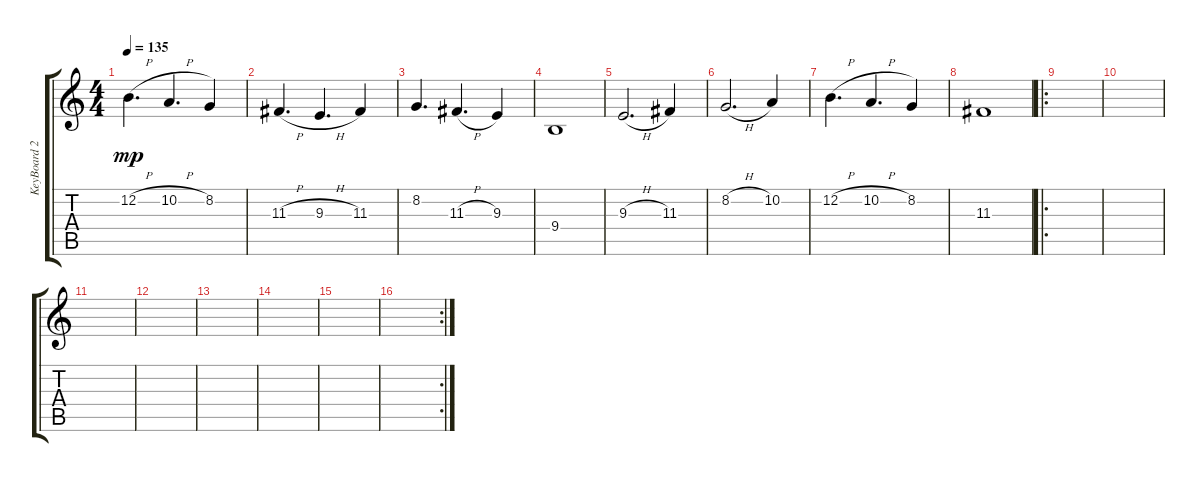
\track ("KeyBoard 2" "KeyBoard 2") {instrument stringensemble2}
\staff {score tabs}
\tuning (E4 B3 G3 D3 A2 E2) {hide}
\ts (4 4)
\tempo 135
\clef g2
\ks c
12.2{h}.4{d dy mp instrument stringensemble2} 10.2{h}.4{d} 8.2.4 |
11.3{h}.4{d} 9.3{h}.4{d} 11.3.4 |
8.2.4{d} 11.3{h}.4{d} 9.3.4 |
9.4.1 |
9.3{h}.2{d} 11.3.4 |
8.2{h}.2{d} 10.2.4 |
12.2{h}.4{d} 10.2{h}.4{d} 8.2.4 |
11.3.1 |
\ro
|
|
|
|
|
|
|
\rc 2
